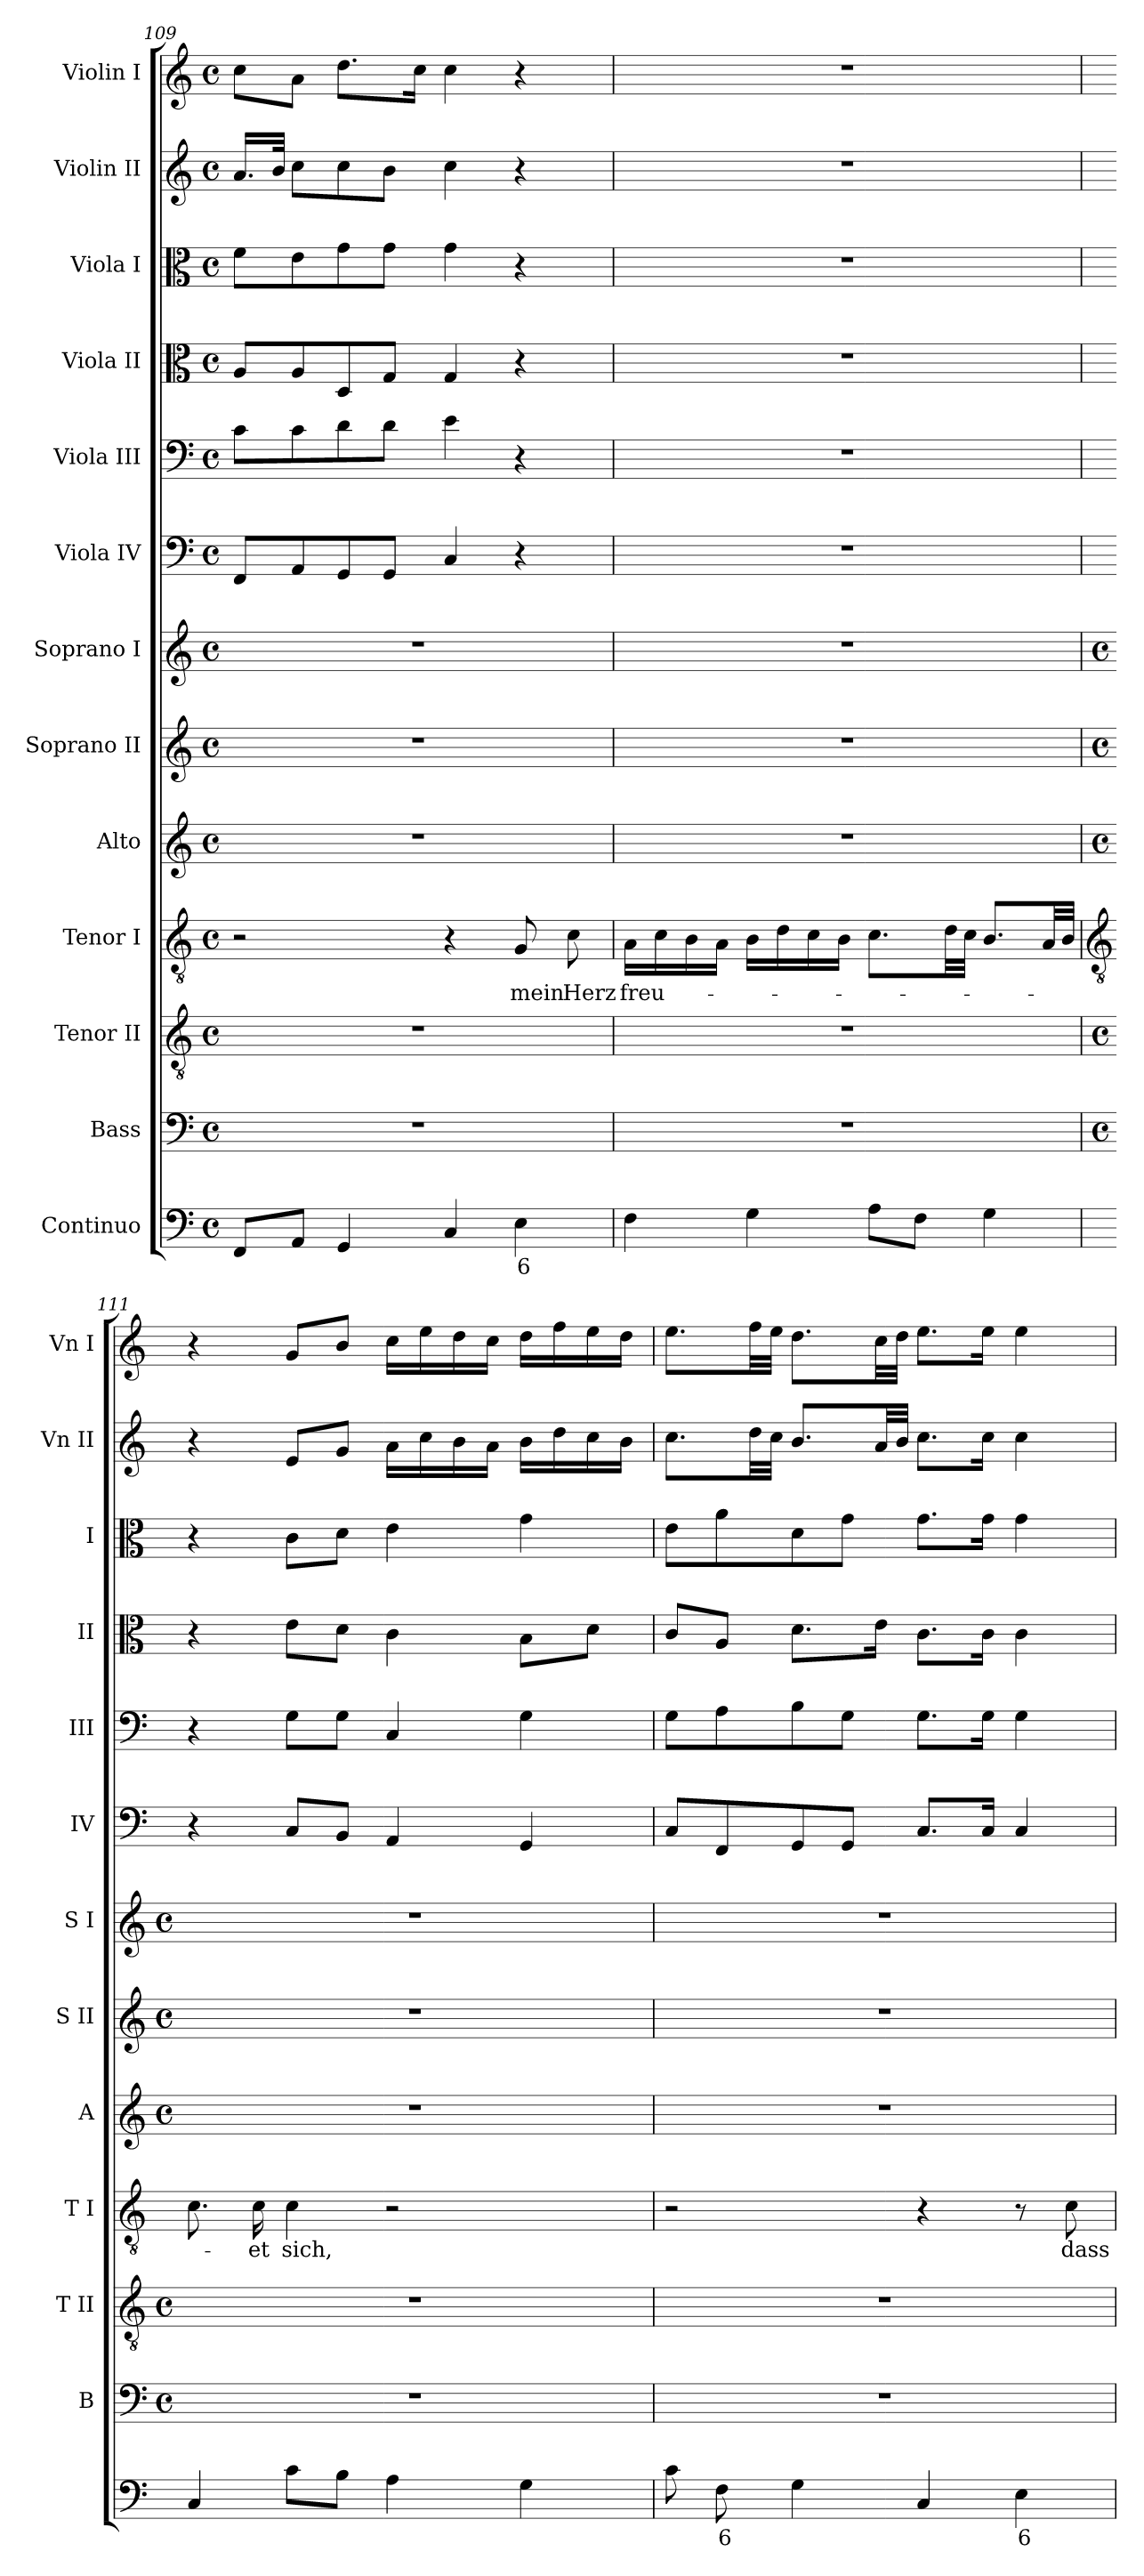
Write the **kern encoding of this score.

**kern	**text	**kern	**kern	**kern	**text	**kern	**kern	**kern	**kern	**kern	**kern	**kern	**kern	**kern
*part13	*part13	*part12	*part11	*part10	*part10	*part9	*part8	*part7	*part6	*part5	*part4	*part3	*part2	*part1
*staff13	*staff13	*staff12	*staff11	*staff10	*staff10	*staff9	*staff8	*staff7	*staff6	*staff5	*staff4	*staff3	*staff2	*staff1
*I"Continuo	*	*I"Bass	*I"Tenor II	*I"Tenor I	*	*I"Alto	*I"Soprano II	*I"Soprano I	*I"Viola IV	*I"Viola III	*I"Viola II	*I"Viola I	*I"Violin II	*I"Violin I
*	*	*I'B	*I'T II	*I'T I	*	*I'A	*I'S II	*I'S I	*I'IV	*I'III	*I'II	*I'I	*I'Vn II	*I'Vn I
*clefF4	*	*clefF4	*clefGv2	*clefGv2	*	*clefG2	*clefG2	*clefG2	*clefF4	*clefF4	*clefC3	*clefC3	*clefG2	*clefG2
*k[]	*	*k[]	*k[]	*k[]	*	*k[]	*k[]	*k[]	*k[]	*k[]	*k[]	*k[]	*k[]	*k[]
*C:	*	*C:	*C:	*C:	*	*C:	*C:	*C:	*C:	*C:	*C:	*C:	*C:	*C:
*M4/4	*	*M4/4	*M4/4	*M4/4	*	*M4/4	*M4/4	*M4/4	*M4/4	*M4/4	*M4/4	*M4/4	*M4/4	*M4/4
*met(c)	*	*met(c)	*met(c)	*met(c)	*	*met(c)	*met(c)	*met(c)	*met(c)	*met(c)	*met(c)	*met(c)	*met(c)	*met(c)
=109	=109	=109	=109	=109	=109	=109	=109	=109	=109	=109	=109	=109	=109	=109
8FFL	.	1r	1r	2r	.	1r	1r	1r	8FFL	8cL	8AL	8fL	16.aLL	8ccL
.	.	.	.	.	.	.	.	.	.	.	.	.	32bJJ	.
8AAJ	.	.	.	.	.	.	.	.	8AA	8c	8A	8e	8ccL	8aJ
4GG	.	.	.	.	.	.	.	.	8GG	8d	8D	8g	8cc	8.ddL
.	.	.	.	.	.	.	.	.	8GGJ	8dJ	8GJ	8gJ	8bJ	.
.	.	.	.	.	.	.	.	.	.	.	.	.	.	16ccJ
4C	.	.	.	4r	.	.	.	.	4C	4e	4G	4g	4cc	4cc
!	!LO:LY:b	!	!	!	!LO:LY:b	!	!	!	!	!	!	!	!	!
4E	6	.	.	8G	mein	.	.	.	4r	4r	4r	4r	4r	4r
!	!	!	!	!	!LO:LY:b	!	!	!	!	!	!	!	!	!
.	.	.	.	8c	Herz	.	.	.	.	.	.	.	.	.
=110	=110	=110	=110	=110	=110	=110	=110	=110	=110	=110	=110	=110	=110	=110
!	!	!	!	!	!LO:LY:b	!	!	!	!	!	!	!	!	!
4F	.	1r	1r	16ALL	freu-	1r	1r	1r	1r	1r	1r	1r	1r	1r
.	.	.	.	16c	.	.	.	.	.	.	.	.	.	.
.	.	.	.	16B	.	.	.	.	.	.	.	.	.	.
.	.	.	.	16AJJ	.	.	.	.	.	.	.	.	.	.
4G	.	.	.	16BLL	.	.	.	.	.	.	.	.	.	.
.	.	.	.	16d	.	.	.	.	.	.	.	.	.	.
.	.	.	.	16c	.	.	.	.	.	.	.	.	.	.
.	.	.	.	16BJJ	.	.	.	.	.	.	.	.	.	.
8AL	.	.	.	8.cL	.	.	.	.	.	.	.	.	.	.
8FJ	.	.	.	.	.	.	.	.	.	.	.	.	.	.
.	.	.	.	32dLL	.	.	.	.	.	.	.	.	.	.
.	.	.	.	32cJJJ	.	.	.	.	.	.	.	.	.	.
4G	.	.	.	8.BL	.	.	.	.	.	.	.	.	.	.
.	.	.	.	32ALL	.	.	.	.	.	.	.	.	.	.
.	.	.	.	32BJJJ	.	.	.	.	.	.	.	.	.	.
!!LO:LB:g=z
=111	=111	=111	=111	=111	=111	=111	=111	=111	=111	=111	=111	=111	=111	=111
*	*	*	*	*clefGv2	*	*	*	*	*	*	*	*	*	*
*	*	*M4/4	*M4/4	*	*	*M4/4	*M4/4	*M4/4	*	*	*	*	*	*
*	*	*met(c)	*met(c)	*	*	*met(c)	*met(c)	*met(c)	*	*	*	*	*	*
4C	.	1r	1r	8.c	.	1r	1r	1r	4r	4r	4r	4r	4r	4r
!	!	!	!	!	!LO:LY:b	!	!	!	!	!	!	!	!	!
.	.	.	.	16c	et	.	.	.	.	.	.	.	.	.
!	!	!	!	!	!LO:LY:b	!	!	!	!	!	!	!	!	!
8cL	.	.	.	4c	sich,	.	.	.	8CL	8GL	8eL	8cL	8eL	8gL
8BJ	.	.	.	.	.	.	.	.	8BBJ	8GJ	8dJ	8dJ	8gJ	8bJ
4A	.	.	.	2r	.	.	.	.	4AA	4C	4c	4e	16aLL	16ccLL
.	.	.	.	.	.	.	.	.	.	.	.	.	16cc	16ee
.	.	.	.	.	.	.	.	.	.	.	.	.	16b	16dd
.	.	.	.	.	.	.	.	.	.	.	.	.	16aJJ	16ccJJ
4G	.	.	.	.	.	.	.	.	4GG	4G	8BL	4g	16bLL	16ddLL
.	.	.	.	.	.	.	.	.	.	.	.	.	16dd	16ff
.	.	.	.	.	.	.	.	.	.	.	8dJ	.	16cc	16ee
.	.	.	.	.	.	.	.	.	.	.	.	.	16bJJ	16ddJJ
=112	=112	=112	=112	=112	=112	=112	=112	=112	=112	=112	=112	=112	=112	=112
8cL	.	1r	1r	2r	.	1r	1r	1r	8CL	8GL	8cL	8eL	8.ccL	8.eeL
!	!LO:LY:b	!	!	!	!	!	!	!	!	!	!	!	!	!
8F	6	.	.	.	.	.	.	.	8FF	8A	8AJ	8a	.	.
.	.	.	.	.	.	.	.	.	.	.	.	.	32ddLL	32ffLL
.	.	.	.	.	.	.	.	.	.	.	.	.	32ccJJJ	32eeJJJ
4G	.	.	.	.	.	.	.	.	8GG	8B	8.dL	8d	8.bL	8.ddL
.	.	.	.	.	.	.	.	.	8GGJ	8GJ	.	8gJ	.	.
.	.	.	.	.	.	.	.	.	.	.	16eJ	.	32aLL	32ccLL
.	.	.	.	.	.	.	.	.	.	.	.	.	32bJJJ	32ddJJJ
4C	.	.	.	4r	.	.	.	.	8.CL	8.GL	8.cL	8.gL	8.ccL	8.eeL
.	.	.	.	.	.	.	.	.	16CJ	16GJ	16cJ	16gJ	16ccJ	16eeJ
!	!LO:LY:b	!	!	!	!	!	!	!	!	!	!	!	!	!
4E	6	.	.	8r	.	.	.	.	4C	4G	4c	4g	4cc	4ee
!	!	!	!	!	!LO:LY:b	!	!	!	!	!	!	!	!	!
.	.	.	.	8c	dass	.	.	.	.	.	.	.	.	.
=	=	=	=	=	=	=	=	=	=	=	=	=	=	=
*-	*-	*-	*-	*-	*-	*-	*-	*-	*-	*-	*-	*-	*-	*-
